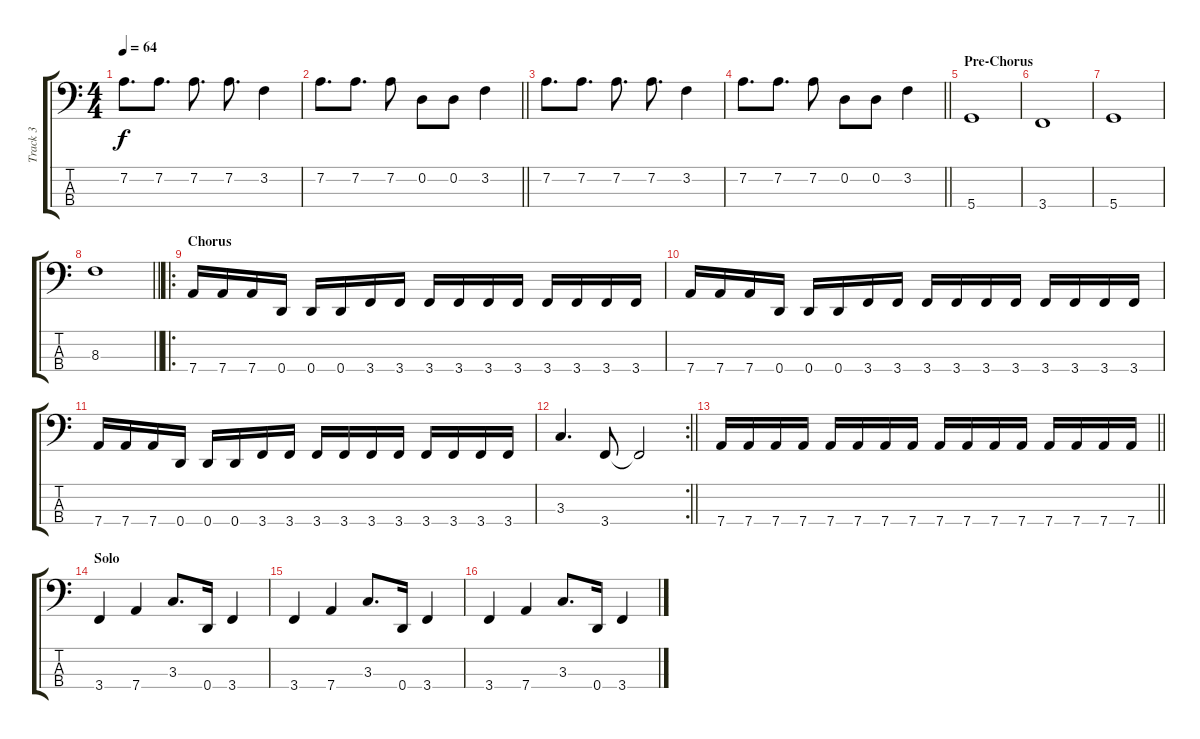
\track ("Track 3" "Track 3") {instrument electricbasspick}
\staff {score tabs}
\tuning (G2 D2 A1 D1) {hide}
\ts (4 4)
\tempo 64
\clef f4
\ks c
7.2.8{d dy f} 7.2.8{d} 7.2.8{d} 7.2.8{d} 3.2.4 |
\barLineRight lightlight
7.2.8{d} 7.2.8{d} 7.2.8 0.2.8 0.2.8 3.2.4 |
7.2.8{d} 7.2.8{d} 7.2.8{d} 7.2.8{d} 3.2.4 |
\barLineRight lightlight
7.2.8{d} 7.2.8{d} 7.2.8 0.2.8 0.2.8 3.2.4 |
\section ("" "Pre-Chorus")
5.4.1 |
3.4.1 |
5.4.1 |
\barLineRight lightlight
8.3.1 |
\ro
\section ("" "Chorus")
7.4.16 7.4.16 7.4.16 0.4.16 0.4.16 0.4.16 3.4.16 3.4.16 3.4.16 3.4.16 3.4.16 3.4.16 3.4.16 3.4.16 3.4.16 3.4.16 |
7.4.16 7.4.16 7.4.16 0.4.16 0.4.16 0.4.16 3.4.16 3.4.16 3.4.16 3.4.16 3.4.16 3.4.16 3.4.16 3.4.16 3.4.16 3.4.16 |
7.4.16 7.4.16 7.4.16 0.4.16 0.4.16 0.4.16 3.4.16 3.4.16 3.4.16 3.4.16 3.4.16 3.4.16 3.4.16 3.4.16 3.4.16 3.4.16 |
\rc 2
\barLineRight lightlight
3.3.4{d} 3.4.8 3.4{t}.2 |
\barLineRight lightlight
7.4.16 7.4.16 7.4.16 7.4.16 7.4.16 7.4.16 7.4.16 7.4.16 7.4.16 7.4.16 7.4.16 7.4.16 7.4.16 7.4.16 7.4.16 7.4.16 |
\section ("" "Solo")
3.4.4 7.4.4 3.3.8{d} 0.4.16 3.4.4 |
3.4.4 7.4.4 3.3.8{d} 0.4.16 3.4.4 |
3.4.4 7.4.4 3.3.8{d} 0.4.16 3.4.4
